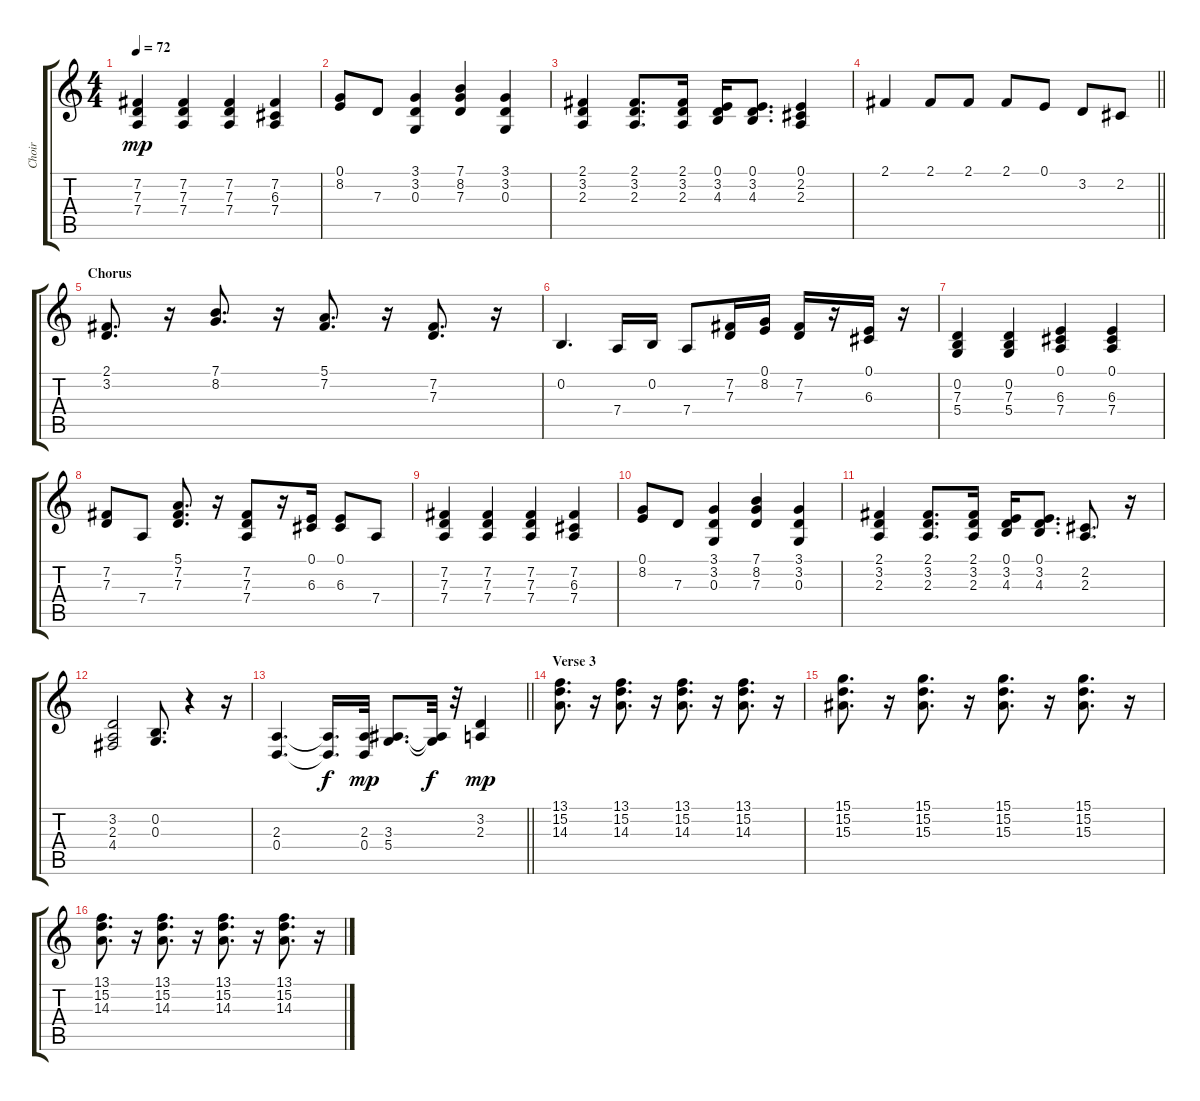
\track ("Choir" "Choir") {instrument pad4choir}
\staff {score tabs}
\tuning (E4 B3 G3 D3 A2 E2) {hide}
\ts (4 4)
\tempo 72
\clef g2
\ks c
(7.2 7.3 7.4).4{dy mp} (7.2 7.3 7.4).4 (7.2 7.3 7.4).4 (7.2 6.3 7.4).4 |
(0.1 8.2).8 7.3.8 (3.1 3.2 0.3).4 (7.1 8.2 7.3).4 (3.1 3.2 0.3).4 |
(2.1 3.2 2.3).4 (2.1 3.2 2.3).8{d} (2.1 3.2 2.3).16 (0.1 3.2 4.3).16 (0.1 3.2 4.3).8{d} (0.1 2.2 2.3).4 |
\barLineRight lightlight
2.1.4 2.1.8 2.1.8 2.1.8 0.1.8 3.2.8 2.2.8 |
\section ("" "Chorus")
(2.1 3.2).8{d} r.16 (7.1 8.2).8{d} r.16 (5.1 7.2).8{d} r.16 (7.2 7.3).8{d} r.16 |
0.2.4{d} 7.4.16 0.2.16 7.4.8 (7.2 7.3).16 (0.1 8.2).16 (7.2 7.3).16 r.16 (0.1 6.3).16 r.16 |
(0.2 7.3 5.4).4 (0.2 7.3 5.4).4 (0.1 6.3 7.4).4 (0.1 6.3 7.4).4 |
(7.2 7.3).8 7.4.8 (5.1 7.2 7.3).8{d} r.16 (7.2 7.3 7.4).8 r.16 (0.1 6.3).16 (0.1 6.3).8 7.4.8 |
(7.2 7.3 7.4).4 (7.2 7.3 7.4).4 (7.2 7.3 7.4).4 (7.2 6.3 7.4).4 |
(0.1 8.2).8 7.3.8 (3.1 3.2 0.3).4 (7.1 8.2 7.3).4 (3.1 3.2 0.3).4 |
(2.1 3.2 2.3).4 (2.1 3.2 2.3).8{d} (2.1 3.2 2.3).16 (0.1 3.2 4.3).16 (0.1 3.2 4.3).8{d} (2.2 2.3).8{d} r.16 |
(3.2 2.3 4.4).2 (0.2 0.3).8{d} r.4 r.16 |
\barLineRight lightlight
(2.3 0.4).4{d} (2.3{t} 0.4{t}).16{d dy f} (2.3 0.4).32{dy mp} (3.3 5.4).8{d} (3.3{t} 5.4{t}).32{dy f} r.32 (3.2 2.3).4{dy mp} |
\section ("" "Verse 3")
(13.1 15.2 14.3).8{d} r.16 (13.1 15.2 14.3).8{d} r.16 (13.1 15.2 14.3).8{d} r.16 (13.1 15.2 14.3).8{d} r.16 |
(15.1 15.2 15.3).8{d} r.16 (15.1 15.2 15.3).8{d} r.16 (15.1 15.2 15.3).8{d} r.16 (15.1 15.2 15.3).8{d} r.16 |
(13.1 15.2 14.3).8{d} r.16 (13.1 15.2 14.3).8{d} r.16 (13.1 15.2 14.3).8{d} r.16 (13.1 15.2 14.3).8{d} r.16
